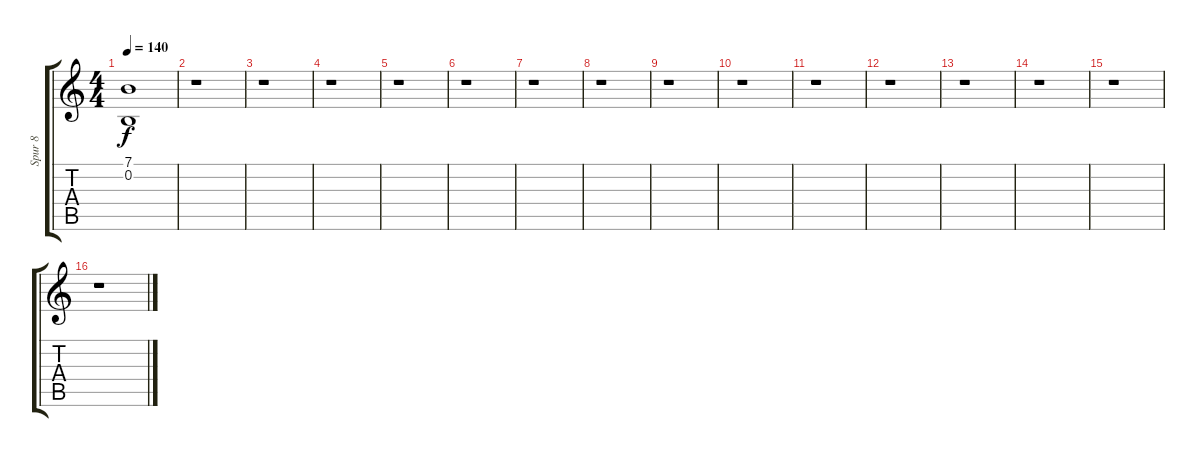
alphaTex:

\track ("Spur 8" "Spur 8") {instrument voiceoohs}
\staff {score tabs}
\tuning (E4 B3 G3 D3 A2 E2) {hide}
\ts (4 4)
\tempo 140
\clef g2
\ks c
(7.1 0.2).1{dy f} |
r.1 |
r.1 |
r.1 |
r.1 |
r.1 |
r.1 |
r.1 |
r.1 |
r.1 |
r.1 |
r.1 |
r.1 |
r.1 |
r.1 |
r.1
